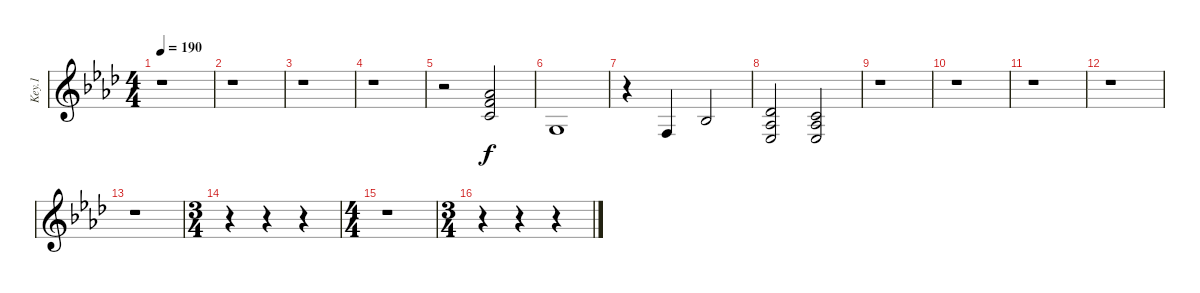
\track ("Key.1" "Key.1") {instrument lead1square}
\staff {score}
\tuning (E4 B3 G3 D3 A2 E2) {hide}
\ts (4 4)
\tempo 190
\clef g2
\ks ab
r.1{dy f} |
r.1 |
r.1 |
r.1 |
r.2{instrument electricgrandpiano} (1.1 1.2 13.3).2 |
0.3.1 |
r.4 3.4.4 3.3.2 |
(2.2 1.3 1.4).2 (1.2 1.3 1.4).2 |
r.1 |
r.1 |
r.1 |
r.1 |
r.1 |
\ts (3 4)
r.4 r.4 r.4 |
\ts (4 4)
r.1 |
\ts (3 4)
r.4 r.4 r.4
